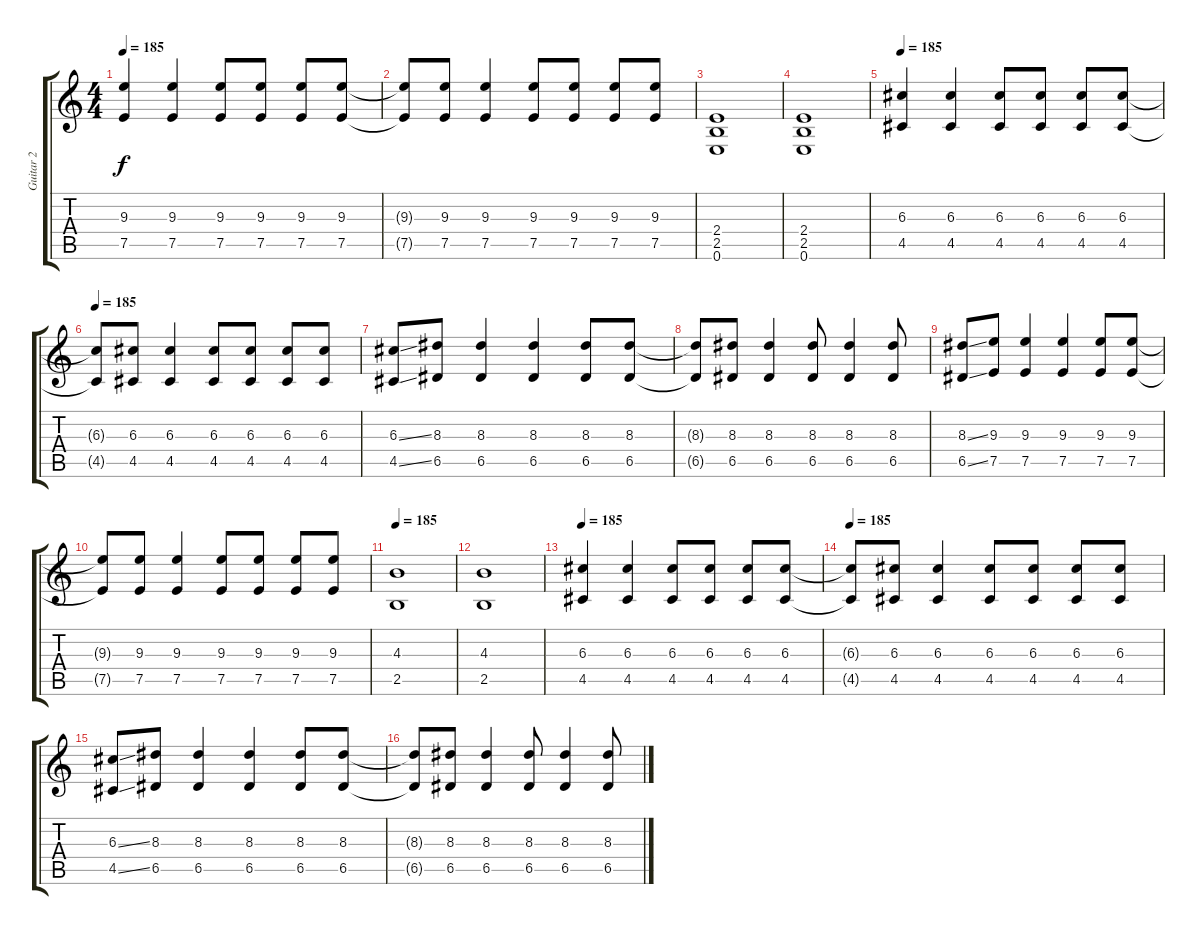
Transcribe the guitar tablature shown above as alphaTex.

\track ("Guitar 2" "Guitar 2") {instrument distortionguitar}
\staff {score tabs}
\tuning (E4 B3 G3 D3 A2 E2) {hide}
\ts (4 4)
\tempo 185
\clef g2
\ks c
(9.3 7.5).4{dy f} (9.3 7.5).4 (9.3 7.5).8 (9.3 7.5).8 (9.3 7.5).8 (9.3 7.5).8 |
(9.3{t} 7.5{t}).8 (9.3 7.5).8 (9.3 7.5).4 (9.3 7.5).8 (9.3 7.5).8 (9.3 7.5).8 (9.3 7.5).8 |
(2.4 2.5 0.6).1 |
(2.4 2.5 0.6).1 |
\tempo 185
(6.3 4.5).4{instrument distortionguitar} (6.3 4.5).4 (6.3 4.5).8 (6.3 4.5).8 (6.3 4.5).8 (6.3 4.5).8 |
\tempo 185
(6.3{t} 4.5{t}).8 (6.3 4.5).8 (6.3 4.5).4 (6.3 4.5).8 (6.3 4.5).8 (6.3 4.5).8 (6.3 4.5).8 |
(6.3{ss} 4.5{ss}).8 (8.3 6.5).8 (8.3 6.5).4 (8.3 6.5).4 (8.3 6.5).8 (8.3 6.5).8 |
(8.3{t} 6.5{t}).8 (8.3 6.5).8 (8.3 6.5).4 (8.3 6.5).8 (8.3 6.5).4 (8.3 6.5).8 |
(8.3{ss} 6.5{ss}).8 (9.3 7.5).8 (9.3 7.5).4 (9.3 7.5).4 (9.3 7.5).8 (9.3 7.5).8 |
(9.3{t} 7.5{t}).8 (9.3 7.5).8 (9.3 7.5).4 (9.3 7.5).8 (9.3 7.5).8 (9.3 7.5).8 (9.3 7.5).8 |
\tempo 185
(4.3 2.5).1 |
(4.3 2.5).1 |
\tempo 185
(6.3 4.5).4{instrument distortionguitar} (6.3 4.5).4 (6.3 4.5).8 (6.3 4.5).8 (6.3 4.5).8 (6.3 4.5).8 |
\tempo 185
(6.3{t} 4.5{t}).8 (6.3 4.5).8 (6.3 4.5).4 (6.3 4.5).8 (6.3 4.5).8 (6.3 4.5).8 (6.3 4.5).8 |
(6.3{ss} 4.5{ss}).8 (8.3 6.5).8 (8.3 6.5).4 (8.3 6.5).4 (8.3 6.5).8 (8.3 6.5).8 |
(8.3{t} 6.5{t}).8 (8.3 6.5).8 (8.3 6.5).4 (8.3 6.5).8 (8.3 6.5).4 (8.3 6.5).8
